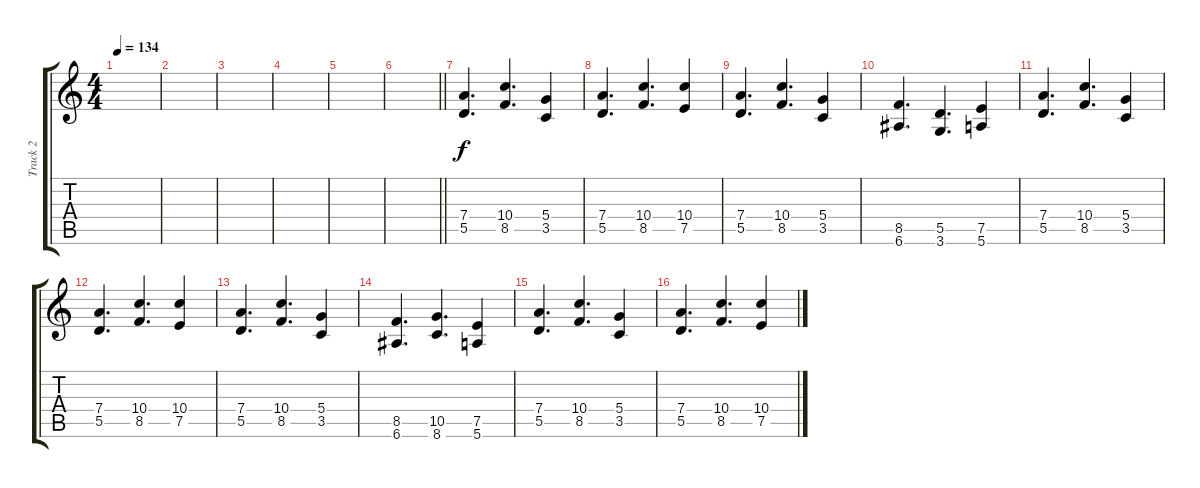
\track ("Track 2" "Track 2") {instrument distortionguitar}
\staff {score tabs}
\tuning (E4 B3 G3 D3 A2 E2) {hide}
\ts (4 4)
\tempo 134
\clef g2
\ks c
|
|
|
|
|
\barLineRight lightlight
|
(7.4 5.5).4{d} (10.4 8.5).4{d} (5.4 3.5).4 |
(7.4 5.5).4{d} (10.4 8.5).4{d} (10.4 7.5).4 |
(7.4 5.5).4{d} (10.4 8.5).4{d} (5.4 3.5).4 |
(8.5 6.6).4{d} (5.5 3.6).4{d} (7.5 5.6).4 |
(7.4 5.5).4{d} (10.4 8.5).4{d} (5.4 3.5).4 |
(7.4 5.5).4{d} (10.4 8.5).4{d} (10.4 7.5).4 |
(7.4 5.5).4{d} (10.4 8.5).4{d} (5.4 3.5).4 |
(8.5 6.6).4{d} (10.5 8.6).4{d} (7.5 5.6).4 |
(7.4 5.5).4{d} (10.4 8.5).4{d} (5.4 3.5).4 |
(7.4 5.5).4{d} (10.4 8.5).4{d} (10.4 7.5).4
